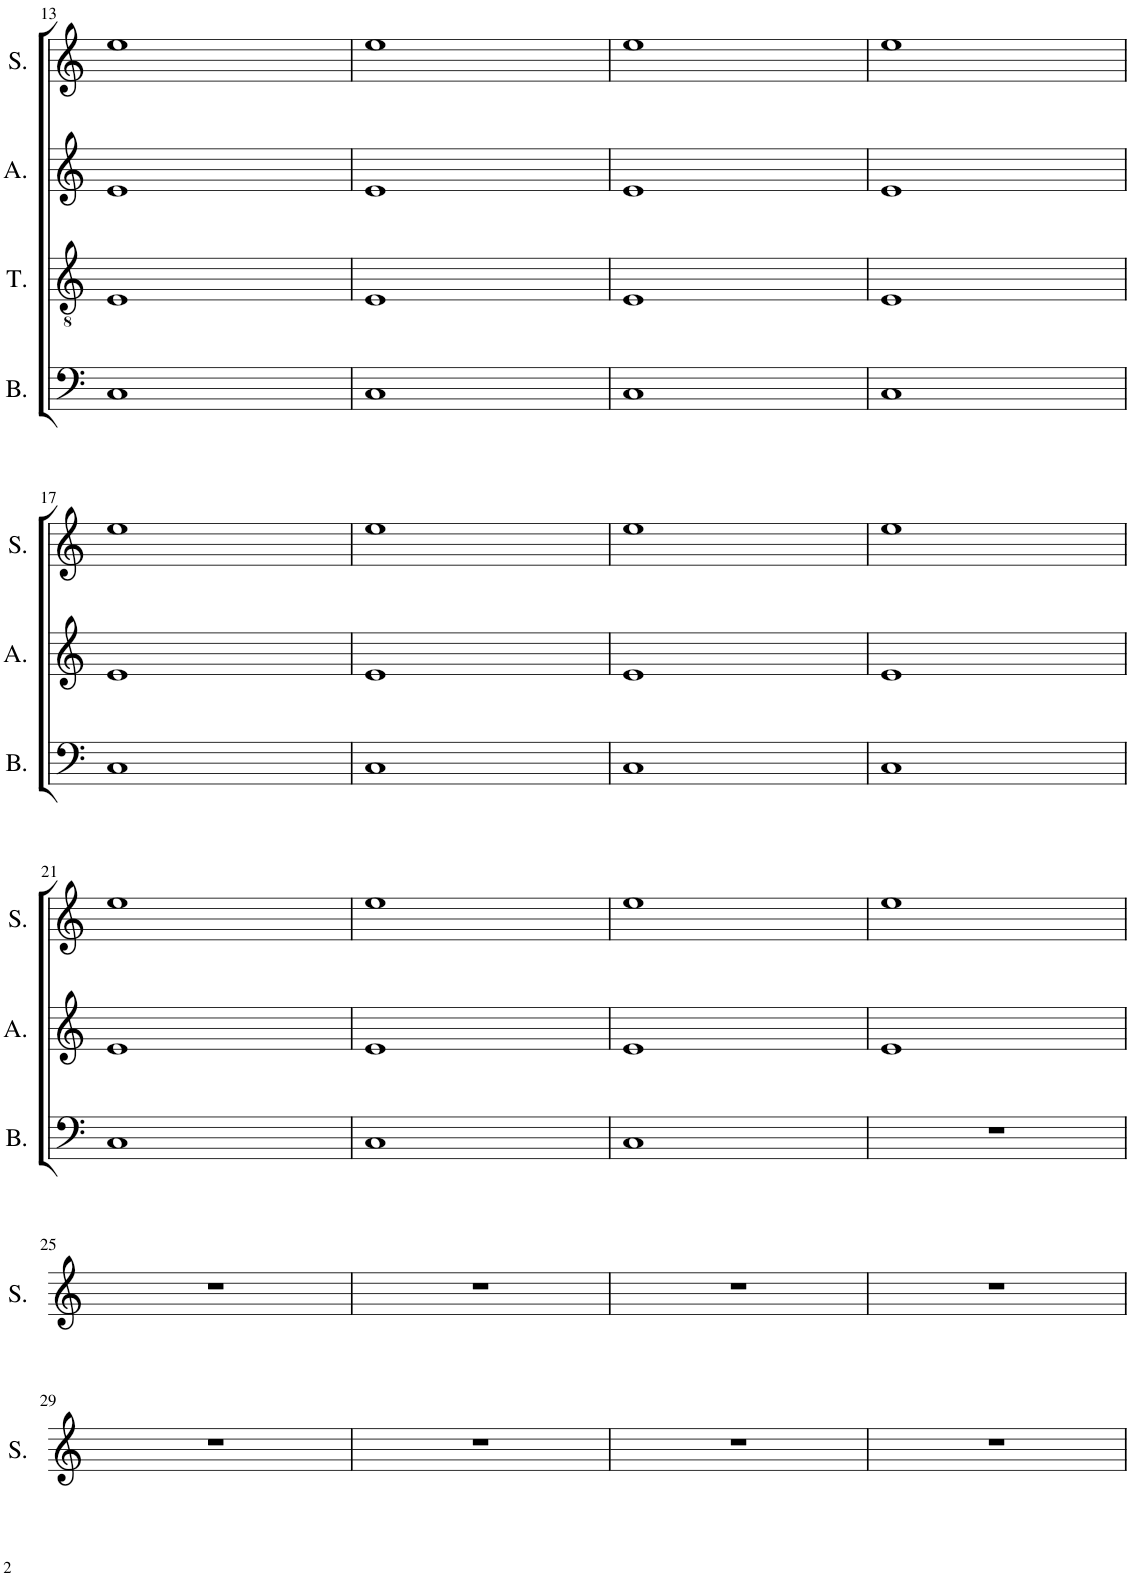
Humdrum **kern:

**kern	**kern	**kern	**kern
*part4	*part3	*part2	*part1
*staff4	*staff3	*staff2	*staff1
*I"Bass	*I"Tenor	*I"Alto	*I"Soprano
*I'B.	*I'T.	*I'A.	*I'S.
!!LO:PB:g=z
*clefF4	*clefGv2	*clefG2	*clefG2
*k[]	*k[]	*k[]	*k[]
*M4/4	*M4/4	*M4/4	*M4/4
=13	=13	=13	=13
1C	1E	1e	1ee
=14	=14	=14	=14
1C	1E	1e	1ee
=15	=15	=15	=15
1C	1E	1e	1ee
=16	=16	=16	=16
1C	1E	1e	1ee
!!LO:LB:g=z
=17	=17	=17	=17
1C	1r	1e	1ee
=18	=18	=18	=18
1C	1r	1e	1ee
=19	=19	=19	=19
1C	1r	1e	1ee
=20	=20	=20	=20
1C	1r	1e	1ee
!!LO:LB:g=z
=21	=21	=21	=21
1C	1r	1e	1ee
=22	=22	=22	=22
1C	1r	1e	1ee
=23	=23	=23	=23
1C	1r	1e	1ee
=24	=24	=24	=24
1r	1r	1e	1ee
!!LO:LB:g=z
=25	=25	=25	=25
1r	1r	1r	1r
=26	=26	=26	=26
1r	1r	1r	1r
=27	=27	=27	=27
1r	1r	1r	1r
=28	=28	=28	=28
1r	1r	1r	1r
!!LO:LB:g=z
=29	=29	=29	=29
1r	1r	1r	1r
=30	=30	=30	=30
1r	1r	1r	1r
=31	=31	=31	=31
1r	1r	1r	1r
=32	=32	=32	=32
1r	1r	1r	1r
=	=	=	=
*-	*-	*-	*-
